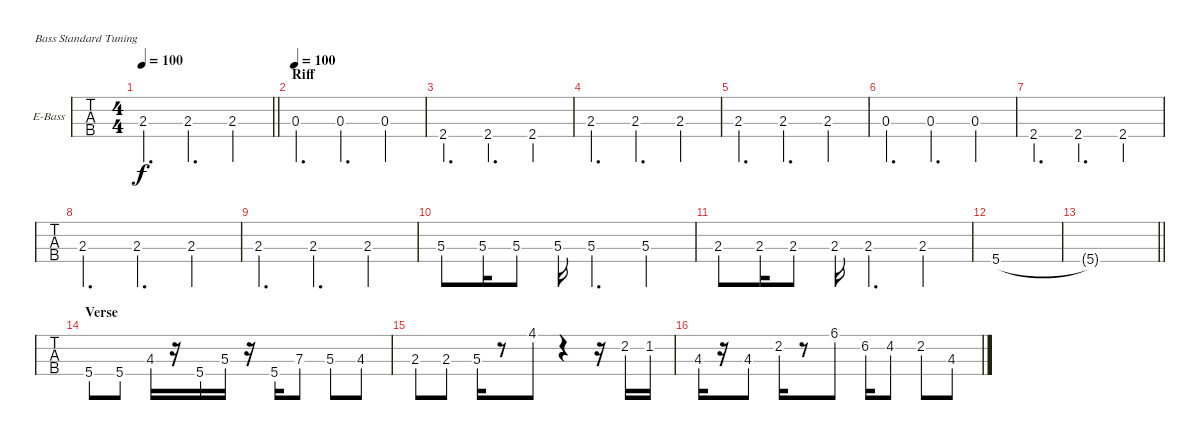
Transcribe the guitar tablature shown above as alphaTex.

\bracketExtendMode groupsimilarinstruments
\firstSystemTrackNameOrientation horizontal
\otherSystemsTrackNameOrientation horizontal
\track ("Nikolai" "E-Bass") {instrument electricbassfinger}
\staff {tabs}
\tuning (G2 D2 A1 E1)
\ts (4 4)
\tempo 100
\clef f4
\barLineRight lightlight
\ks c
2.3.4{d dy f} 2.3.4{d} 2.3.4 |
\section ("" "Riff")
\tempo 100
0.3.4{d} 0.3.4{d} 0.3.4 |
2.4.4{d} 2.4.4{d} 2.4.4 |
2.3.4{d} 2.3.4{d} 2.3.4 |
2.3.4{d} 2.3.4{d} 2.3.4 |
0.3.4{d} 0.3.4{d} 0.3.4 |
2.4.4{d} 2.4.4{d} 2.4.4 |
2.3.4{d} 2.3.4{d} 2.3.4 |
2.3.4{d} 2.3.4{d} 2.3.4 |
5.3.8 5.3.16 5.3.8 5.3.16 5.3.4{d} 5.3.4 |
2.3.8 2.3.16 2.3.8 2.3.16 2.3.4{d} 2.3.4 |
5.4.1 |
\barLineRight lightlight
5.4{t}.1 |
\section ("" "Verse")
5.4.8 5.4.8 4.3.16 r.16 5.4.16 5.3.16 r.16 5.4.16 7.3.8 5.3.8 4.3.8 |
2.3.8 2.3.8 5.3.16 r.8 4.1.8 r.4 r.16 2.2.16 1.2.16 |
4.3.16 r.16 4.3.8 2.2.16 r.8 6.1.8 6.2.16 4.2.8 2.2.8 4.3.8
